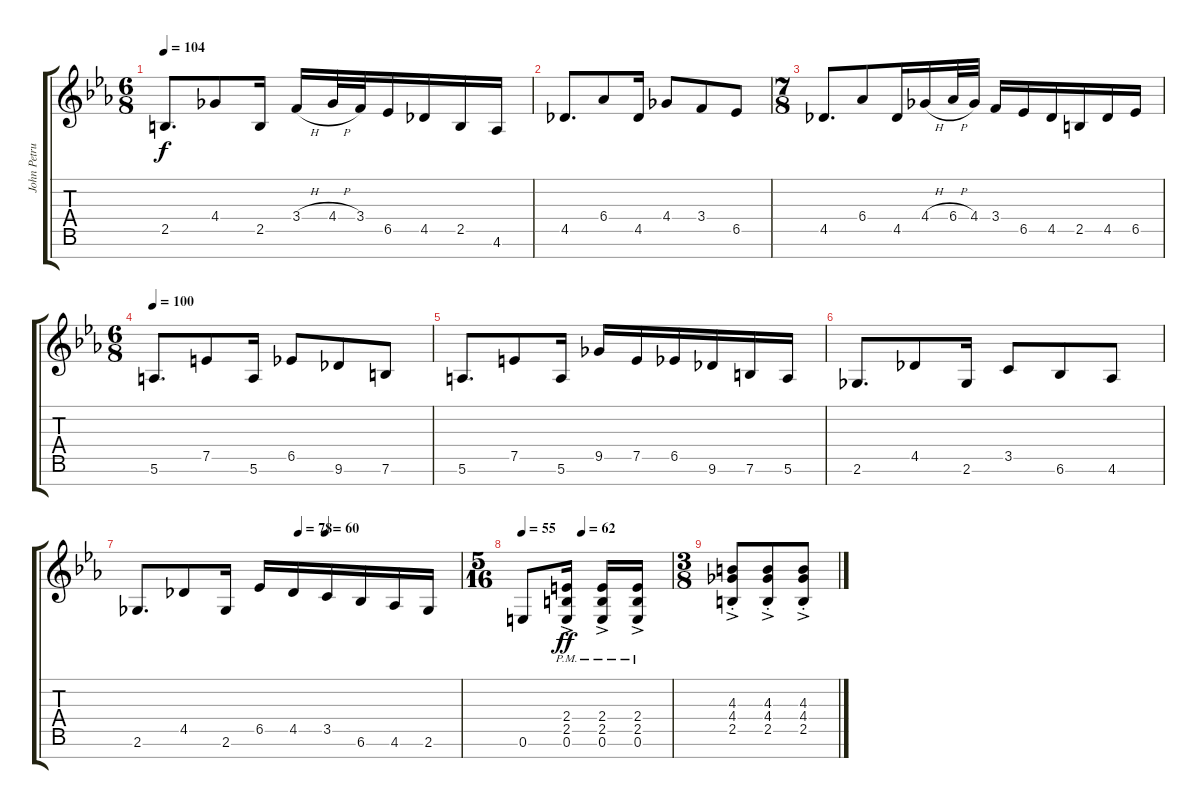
\track ("John Petrucci Guitar 1 (main)" "John Petru") {instrument distortionguitar}
\staff {score tabs}
\tuning (E4 B3 G3 D3 A2 E2 B1) {hide}
\ts (6 8)
\tempo 104
\clef g2
\ks eb
2.5.8{d dy f} 4.4.8 2.5.16 3.4{h}.16 4.4{h}.32 3.4.32 6.5.16 4.5.16 2.5.16 4.6.16 |
4.5.8{d} 6.4.8 4.5.16 4.4.8 3.4.8 6.5.8 |
\ts (7 8)
4.5.8{d} 6.4.8 4.5.16 4.4{h}.16 6.4{h}.32 4.4.32 3.4.16 6.5.16 4.5.16 2.5.16 4.5.16 6.5.16 |
\ts (6 8)
\tempo 100
5.6.8{d} 7.5.8 5.6.16 6.5.8 9.6.8 7.6.8 |
5.6.8{d} 7.5.8 5.6.16 9.5.16 7.5.16 6.5.16 9.6.16 7.6.16 5.6.16 |
2.6.8{d} 4.5.8 2.6.16 3.5.8 6.6.8 4.6.8 |
\tempo (78 0.5)
\tempo (60 0.5833333333333334)
2.6.8{d} 4.5.8 2.6.16 6.5.16 4.5.16 3.5.16 6.6.16 4.6.16 2.6.16 |
\ts (5 16)
\tempo 55
\tempo (62 0.4)
0.6.8 (2.4{ac pm} 2.5{ac pm} 0.6{ac pm}).16{dy ff} (2.4{ac pm} 2.5{ac pm} 0.6{ac pm}).16 (2.4{ac pm} 2.5{ac pm} 0.6{ac pm}).16 |
\ts (3 8)
(4.3{ac st} 4.4{ac st} 2.5{ac st}).8 (4.3{ac st} 4.4{ac st} 2.5{ac st}).8 (4.3{ac st} 4.4{ac st} 2.5{ac st}).8
